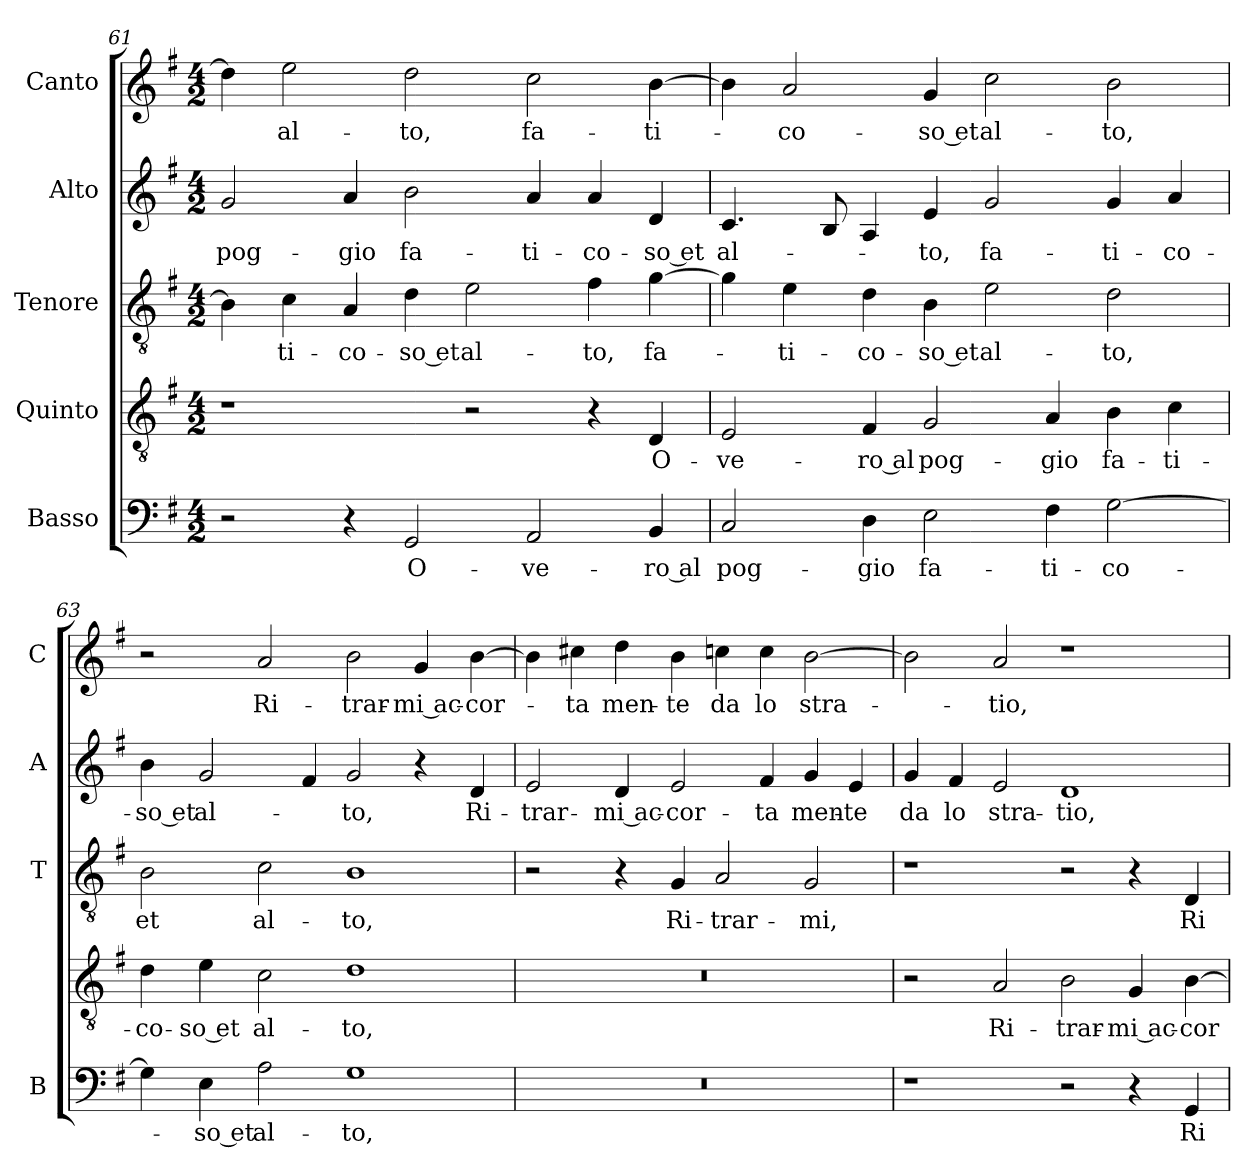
**kern	**text	**kern	**text	**kern	**text	**kern	**text	**kern	**text
*part5	*part5	*part4	*part4	*part3	*part3	*part2	*part2	*part1	*part1
*staff5	*staff5	*staff4	*staff4	*staff3	*staff3	*staff2	*staff2	*staff1	*staff1
*I"Basso	*	*I"Quinto	*	*I"Tenore	*	*I"Alto	*	*I"Canto	*
*I'B	*	*	*	*I'T	*	*I'A	*	*I'C	*
*clefF4	*	*clefGv2	*	*clefGv2	*	*clefG2	*	*clefG2	*
*k[f#]	*	*k[f#]	*	*k[f#]	*	*k[f#]	*	*k[f#]	*
*G:	*	*G:	*	*G:	*	*G:	*	*G:	*
*M4/2	*	*M4/2	*	*M4/2	*	*M4/2	*	*M4/2	*
=61	=61	=61	=61	=61	=61	=61	=61	=61	=61
!	!	!	!	!	!	!	!LO:LY:b	!	!
2r	.	1r	.	4B\]	.	2g/	pog-	4dd\]	.
!	!	!	!	!	!LO:LY:b	!	!	!	!
!	!	!	!	!	!	!	!	!	!LO:LY:b
.	.	.	.	4c\	-ti-	.	.	2ee\	al-
!	!	!	!	!	!LO:LY:b	!	!	!	!
!	!	!	!	!	!	!	!LO:LY:b	!	!
4r	.	.	.	4A/	-co-	4a/	-gio	.	.
!	!LO:LY:b	!	!	!	!	!	!	!	!
!	!	!	!	!	!LO:LY:b	!	!	!	!
!	!	!	!	!	!	!	!LO:LY:b	!	!
!	!	!	!	!	!	!	!	!	!LO:LY:b
2GG/	O-	.	.	4d\	-so et	2b\	fa-	2dd\	-to,
!	!	!	!	!	!LO:LY:b	!	!	!	!
.	.	2r	.	2e\	al-	.	.	.	.
!	!LO:LY:b	!	!	!	!	!	!	!	!
!	!	!	!	!	!	!	!LO:LY:b	!	!
!	!	!	!	!	!	!	!	!	!LO:LY:b
2AA/	-ve-	.	.	.	.	4a/	-ti-	2cc\	fa-
!	!	!	!	!	!LO:LY:b	!	!	!	!
!	!	!	!	!	!	!	!LO:LY:b	!	!
.	.	4r	.	4f#\	-to,	4a/	-co-	.	.
!	!LO:LY:b	!	!	!	!	!	!	!	!
!	!	!	!LO:LY:b	!	!	!	!	!	!
!	!	!	!	!	!LO:LY:b	!	!	!	!
!	!	!	!	!	!	!	!LO:LY:b	!	!
!	!	!	!	!	!	!	!	!	!LO:LY:b
4BB/	-ro al	4D/	O-	[4g\	fa-	4d/	-so et	[4b\	-ti-
=62	=62	=62	=62	=62	=62	=62	=62	=62	=62
!	!LO:LY:b	!	!	!	!	!	!	!	!
!	!	!	!LO:LY:b	!	!	!	!	!	!
!	!	!	!	!	!	!	!LO:LY:b	!	!
2C/	pog-	2E/	-ve-	4g\]	.	4.c/	al-	4b\]	.
!	!	!	!	!	!LO:LY:b	!	!	!	!
!	!	!	!	!	!	!	!	!	!LO:LY:b
.	.	.	.	4e\	-ti-	.	.	2a/	-co-
.	.	.	.	.	.	8B/	.	.	.
!	!LO:LY:b	!	!	!	!	!	!	!	!
!	!	!	!LO:LY:b	!	!	!	!	!	!
!	!	!	!	!	!LO:LY:b	!	!	!	!
4D\	-gio	4F#/	-ro al	4d\	-co-	4A/	.	.	.
!	!LO:LY:b	!	!	!	!	!	!	!	!
!	!	!	!LO:LY:b	!	!	!	!	!	!
!	!	!	!	!	!LO:LY:b	!	!	!	!
!	!	!	!	!	!	!	!LO:LY:b	!	!
!	!	!	!	!	!	!	!	!	!LO:LY:b
2E\	fa-	2G/	pog-	4B\	-so et	4e/	-to,	4g/	-so et
!	!	!	!	!	!LO:LY:b	!	!	!	!
!	!	!	!	!	!	!	!LO:LY:b	!	!
!	!	!	!	!	!	!	!	!	!LO:LY:b
.	.	.	.	2e\	al-	2g/	fa-	2cc\	al-
!	!LO:LY:b	!	!	!	!	!	!	!	!
!	!	!	!LO:LY:b	!	!	!	!	!	!
4F#\	-ti-	4A/	-gio	.	.	.	.	.	.
!	!LO:LY:b	!	!	!	!	!	!	!	!
!	!	!	!LO:LY:b	!	!	!	!	!	!
!	!	!	!	!	!LO:LY:b	!	!	!	!
!	!	!	!	!	!	!	!LO:LY:b	!	!
!	!	!	!	!	!	!	!	!	!LO:LY:b
[2G\	-co-	4B\	fa-	2d\	-to,	4g/	-ti-	2b\	-to,
!	!	!	!LO:LY:b	!	!	!	!	!	!
!	!	!	!	!	!	!	!LO:LY:b	!	!
.	.	4c\	-ti-	.	.	4a/	-co-	.	.
=63	=63	=63	=63	=63	=63	=63	=63	=63	=63
!	!	!	!LO:LY:b	!	!	!	!	!	!
!	!	!	!	!	!LO:LY:b	!	!	!	!
!	!	!	!	!	!	!	!LO:LY:b	!	!
4G\]	.	4d\	-co-	2B\	et	4b\	-so et	2r	.
!	!LO:LY:b	!	!	!	!	!	!	!	!
!	!	!	!LO:LY:b	!	!	!	!	!	!
!	!	!	!	!	!	!	!LO:LY:b	!	!
4E\	-so et	4e\	-so et	.	.	2g/	al-	.	.
!	!LO:LY:b	!	!	!	!	!	!	!	!
!	!	!	!LO:LY:b	!	!	!	!	!	!
!	!	!	!	!	!LO:LY:b	!	!	!	!
!	!	!	!	!	!	!	!	!	!LO:LY:b
2A\	al-	2c\	al-	2c\	al-	.	.	2a/	Ri-
.	.	.	.	.	.	4f#/	.	.	.
!	!LO:LY:b	!	!	!	!	!	!	!	!
!	!	!	!LO:LY:b	!	!	!	!	!	!
!	!	!	!	!	!LO:LY:b	!	!	!	!
!	!	!	!	!	!	!	!LO:LY:b	!	!
!	!	!	!	!	!	!	!	!	!LO:LY:b
1G	-to,	1d	-to,	1B	-to,	2g/	-to,	2b\	-trar-
!	!	!	!	!	!	!	!	!	!LO:LY:b
.	.	.	.	.	.	4r	.	4g/	-mi ac-
!	!	!	!	!	!	!	!LO:LY:b	!	!
!	!	!	!	!	!	!	!	!	!LO:LY:b
.	.	.	.	.	.	4d/	Ri-	[4b\	-cor-
!!LO:LB:g=z
=64	=64	=64	=64	=64	=64	=64	=64	=64	=64
!	!	!	!	!	!	!	!LO:LY:b	!	!
0r	.	0r	.	2r	.	2e/	-trar-	4b\]	.
!	!	!	!	!	!	!	!	!	!LO:LY:b
.	.	.	.	.	.	.	.	4cc#X\	-ta
!	!	!	!	!	!	!	!LO:LY:b	!	!
!	!	!	!	!	!	!	!	!	!LO:LY:b
.	.	.	.	4r	.	4d/	-mi ac-	4dd\	men-
!	!	!	!	!	!LO:LY:b	!	!	!	!
!	!	!	!	!	!	!	!LO:LY:b	!	!
!	!	!	!	!	!	!	!	!	!LO:LY:b
.	.	.	.	4G/	Ri-	2e/	-cor-	4b\	-te
!	!	!	!	!	!LO:LY:b	!	!	!	!
!	!	!	!	!	!	!	!	!	!LO:LY:b
.	.	.	.	2A/	-trar-	.	.	4ccn\	da
!	!	!	!	!	!	!	!LO:LY:b	!	!
!	!	!	!	!	!	!	!	!	!LO:LY:b
.	.	.	.	.	.	4f#/	-ta	4cc\	lo
!	!	!	!	!	!LO:LY:b	!	!	!	!
!	!	!	!	!	!	!	!LO:LY:b	!	!
!	!	!	!	!	!	!	!	!	!LO:LY:b
.	.	.	.	2G/	-mi,	4g/	men-	[2b\	stra-
!	!	!	!	!	!	!	!LO:LY:b	!	!
.	.	.	.	.	.	4e/	-te	.	.
=65	=65	=65	=65	=65	=65	=65	=65	=65	=65
!	!	!	!	!	!	!	!LO:LY:b	!	!
1r	.	2r	.	1r	.	4g/	da	2b\]	.
!	!	!	!	!	!	!	!LO:LY:b	!	!
.	.	.	.	.	.	4f#/	lo	.	.
!	!	!	!LO:LY:b	!	!	!	!	!	!
!	!	!	!	!	!	!	!LO:LY:b	!	!
!	!	!	!	!	!	!	!	!	!LO:LY:b
.	.	2A/	Ri-	.	.	2e/	stra-	2a/	-tio,
!	!	!	!LO:LY:b	!	!	!	!	!	!
!	!	!	!	!	!	!	!LO:LY:b	!	!
2r	.	2B\	-trar-	2r	.	1d	-tio,	1r	.
!	!	!	!LO:LY:b	!	!	!	!	!	!
4r	.	4G/	-mi ac-	4r	.	.	.	.	.
!	!LO:LY:b	!	!	!	!	!	!	!	!
!	!	!	!LO:LY:b	!	!	!	!	!	!
!	!	!	!	!	!LO:LY:b	!	!	!	!
4GG/	Ri-	[4B\	-cor-	4D/	Ri-	.	.	.	.
=	=	=	=	=	=	=	=	=	=
*-	*-	*-	*-	*-	*-	*-	*-	*-	*-
